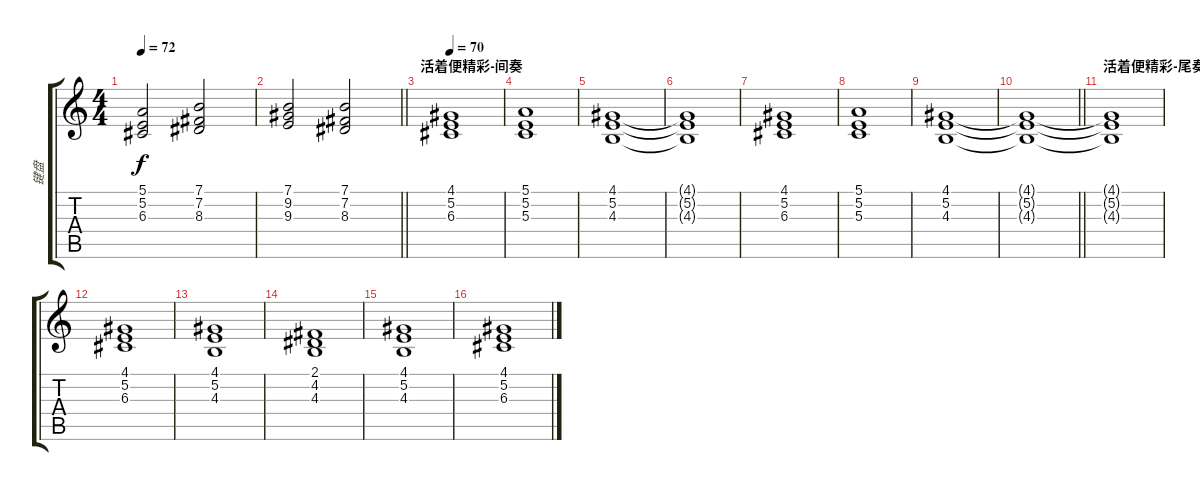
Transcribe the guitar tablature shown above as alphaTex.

\track ("键盘" "键盘") {instrument stringensemble1}
\staff {score tabs}
\tuning (E4 B3 G3 D3 A2 E2) {hide}
\ts (4 4)
\tempo 72
\clef g2
\ks c
(5.1 5.2 6.3).2{dy f} (7.1 7.2 8.3).2 |
\barLineRight lightlight
(7.1 9.2 9.3).2 (7.1 7.2 8.3).2 |
\section ("" "活着便精彩-间奏")
\tempo 70
(4.1 5.2 6.3).1 |
(5.1 5.2 5.3).1 |
(4.1 5.2 4.3).1 |
(4.1{t} 5.2{t} 4.3{t}).1 |
(4.1 5.2 6.3).1 |
(5.1 5.2 5.3).1 |
(4.1 5.2 4.3).1 |
\barLineRight lightlight
(4.1{t} 5.2{t} 4.3{t}).1 |
\section ("" "活着便精彩-尾奏")
(4.1{t} 5.2{t} 4.3{t}).1 |
(4.1 5.2 6.3).1 |
(4.1 5.2 4.3).1 |
(2.1 4.2 4.3).1 |
(4.1 5.2 4.3).1 |
(4.1 5.2 6.3).1
